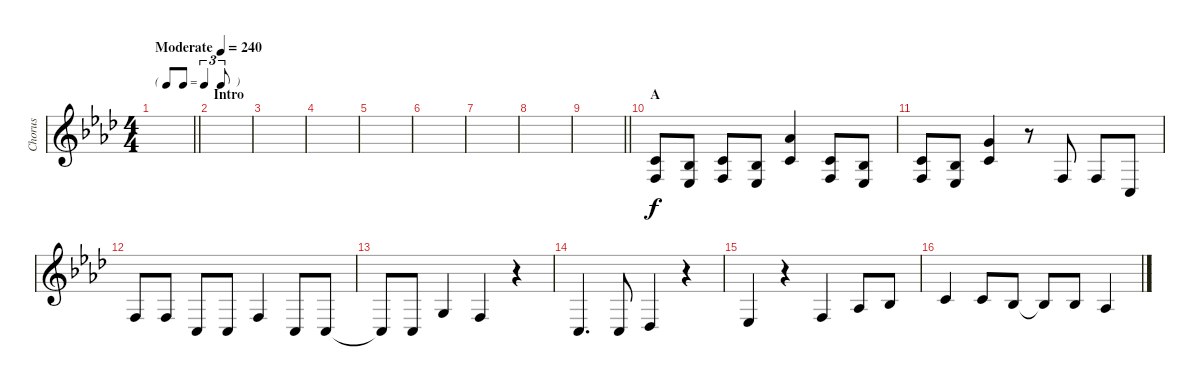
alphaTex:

\track ("Chorus" "Chorus") {mute instrument violin}
\staff {score}
\tuning (E4 B3 G3 D3 A2 D2) {hide}
\ts (4 4)
\tf triplet8th
\tempo (240 "Moderate")
\clef g2
\barLineRight lightlight
\ks ab
|
\section ("" "Intro")
|
|
|
|
|
|
|
\barLineRight lightlight
|
\section ("" "A")
(1.2 3.4).8 (3.3 1.4).8 (1.2 3.4).8 (3.3 1.4).8 (4.1 1.2).4 (1.2 3.4).8 (3.3 1.4).8 |
(1.2 3.4).8 (3.3 1.4).8 (3.1 1.2).4 r.8 3.4.8 3.4.8 3.5.8 |
3.4.8 3.4.8 3.5.8 3.5.8 3.4.4 3.5.8 3.5.8 |
3.5{t}.8 3.5.8 0.3.4 3.4.4 r.4 |
3.5.4{d} 3.5.8 4.5.4 r.4 |
1.4.4 r.4 3.4.4 1.3.8 3.3.8 |
1.2.4 1.2.8 3.3.8 3.3{t}.8 3.3.8 1.3.4
